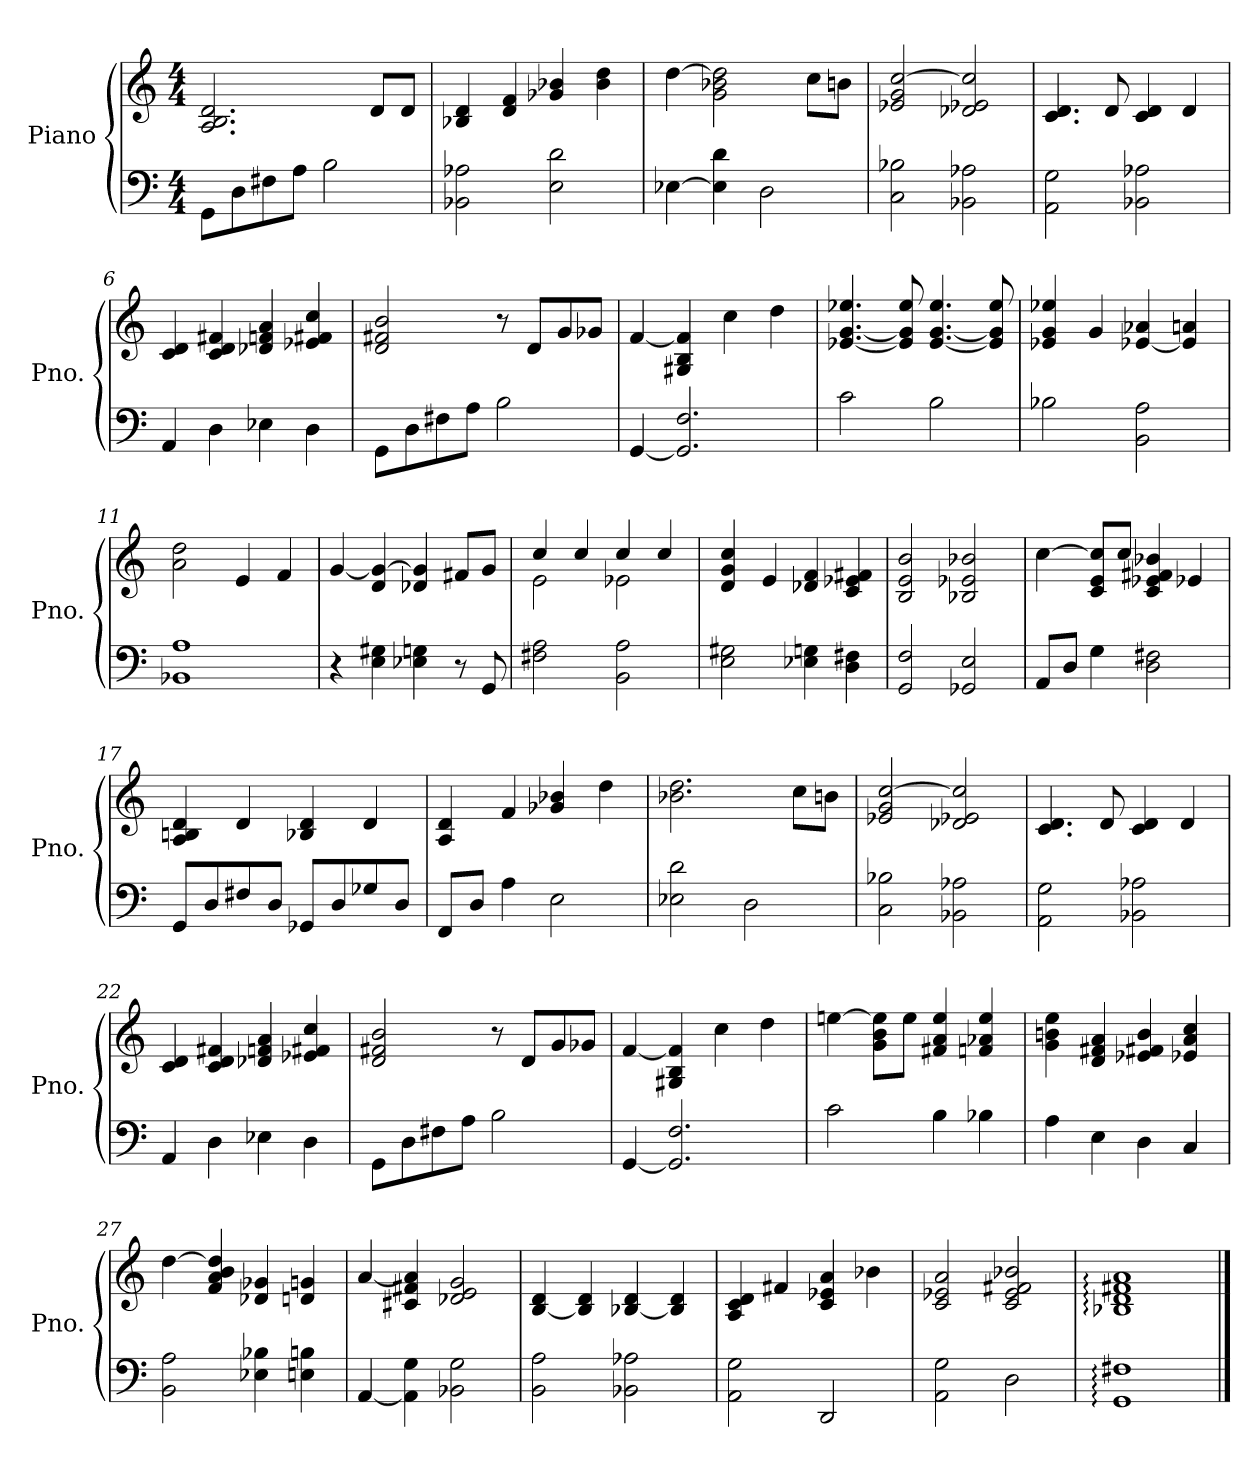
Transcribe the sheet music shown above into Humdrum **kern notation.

**kern	**kern
*part1	*part1
*staff2	*staff1
*I"Piano	*
*I'Pno.	*
*clefF4	*clefG2
*k[]	*k[]
*M4/4	*M4/4
=1	=1
8GG\L	2.A/ 2.B/ 2.d/
8D\	.
8F#X\	.
8A\J	.
2B\	.
.	8d/L
.	8d/J
=2	=2
2BB-X\ 2A-X\	4B-X/ 4d/
.	4d/ 4f/
2E\ 2d\	4g-X/ 4b-X/
.	4b-\ 4dd\
=3	=3
[4E-X\	[4dd\
4E-\] 4d\	2g\ 2b-X\ 2dd\]
2D\	.
.	8cc\L
.	8bn\J
=4	=4
2C\ 2B-X\	2e-X/ 2g/ [2cc/
2BB-X\ 2A-X\	2d-X/ 2e-X/ 2cc/]
=5	=5
2AA\ 2G\	4.c/ 4.d/
.	8d/
2BB-X\ 2A-X\	4c/ 4d/
.	4d/
=6	=6
4AA/	4c/ 4d/
4D\	4c/ 4d/ 4f#X/
4E-X\	4d-X/ 4fn/ 4a/
4D\	4e-X/ 4f#X/ 4cc/
!!LO:LB:g=z
=7	=7
8GG\L	2d/ 2f#X/ 2b/
8D\	.
8F#X\	.
8A\J	.
2B\	8r
.	8d/L
.	8g/
.	8g-X/J
=8	=8
[4GG/	[4f/
2.GG/] 2.F/	4G#X/ 4B/ 4f/]
.	4cc\
.	4dd\
=9	=9
2c\	[4.e-X/ [4.g/ 4.ee-X/
.	8e-/] 8g/] 8ee-/
2B\	[4.e-/ [4.g/ 4.ee-/
.	8e-/] 8g/] 8ee-/
=10	=10
2B-X\	4e-X/ 4g/ 4ee-X/
.	4g/
2BB\ 2A\	[4e-X/ 4a-X/
.	4e-/] 4an/
=11	=11
1BB-X 1A	2a\ 2dd\
.	4e/
.	4f/
=12	=12
4r	[4g/
4E\ 4G#X\	4d/ 4g/_
4E-X\ 4Gn\	4d-X/ 4g/]
8r	8f#X/L
8GG/	8g/J
=13	=13
*	*^
2F#X\ 2A\	4cc/	2e\
.	4cc/	.
2BB\ 2A\	4cc/	2e-X\
.	4cc/	.
*	*v	*v
!!LO:LB:g=z
=14	=14
2E\ 2G#X\	4d/ 4g/ 4cc/
.	4e/
4E-X\ 4Gn\	4d-X/ 4f/
4D\ 4F#X\	4c/ 4e-X/ 4f#X/
=15	=15
2GG/ 2F/	2B/ 2e/ 2b/
2GG-X/ 2E/	2B-X/ 2e-X/ 2b-X/
=16	=16
8AA/L	[4cc\
8D/J	.
4G\	8c/ 8e/ 8cc/]L
.	8cc/J
2D\ 2F#X\	4c/ 4e-X/ 4f#X/ 4b-X/
.	4e-X/
=17	=17
8GG/L	4A/ 4Bn/ 4d/
8D/	.
8F#X/	4d/
8D/J	.
8GG-X/L	4B-X/ 4d/
8D/	.
8G-X/	4d/
8D/J	.
=18	=18
8FF/L	4A/ 4d/
8D/J	.
4A\	4f/
2E\	4g-X/ 4b-X/
.	4dd\
=19	=19
2E-X\ 2d\	2.b-X\ 2.dd\
2D\	.
.	8cc\L
.	8bn\J
=20	=20
2C\ 2B-X\	2e-X/ 2g/ [2cc/
2BB-X\ 2A-X\	2d-X/ 2e-X/ 2cc/]
!!LO:LB:g=z
=21	=21
2AA\ 2G\	4.c/ 4.d/
.	8d/
2BB-X\ 2A-X\	4c/ 4d/
.	4d/
=22	=22
4AA/	4c/ 4d/
4D\	4c/ 4d/ 4f#X/
4E-X\	4d-X/ 4fn/ 4a/
4D\	4e-X/ 4f#X/ 4cc/
=23	=23
8GG\L	2d/ 2f#X/ 2b/
8D\	.
8F#X\	.
8A\J	.
2B\	8r
.	8d/L
.	8g/
.	8g-X/J
=24	=24
[4GG/	[4f/
2.GG/] 2.F/	4G#X/ 4B/ 4f/]
.	4cc\
.	4dd\
=25	=25
2c\	[4een\
.	8g\ 8b\ 8ee\]L
.	8ee\J
4B\	4f#X/ 4a/ 4ee/
4B-X\	4fn/ 4a-X/ 4ee/
=26	=26
4A\	4g\ 4bn\ 4ee\
4E\	4d/ 4f#X/ 4a/
4D\	4e-X/ 4f#X/ 4b/
4C/	4e-X/ 4a/ 4cc/
!!LO:LB:g=z
=27	=27
2BB\ 2A\	[4dd\
.	4f/ 4a/ 4b/ 4dd/]
4E-X\ 4B-X\	4d-X/ 4g-X/
4En\ 4Bn\	4dn/ 4gn/
=28	=28
[4AA/	[4a/
4AA\] 4G\	4c#X/ 4f#X/ 4a/]
2BB-X\ 2G\	2d-X/ 2e/ 2g/
=29	=29
2BB\ 2A\	[4B/ 4d/
.	4B/] 4d/
2BB-X\ 2A-X\	[4B-X/ 4d/
.	4B-/] 4d/
=30	=30
2AA\ 2G\	4A/ 4c/ 4d/
.	4f#X/
2DD/	4c/ 4e-X/ 4a/
.	4b-X\
=31	=31
2AA\ 2G\	2c/ 2e-X/ 2a/
2D\	2c/ 2e-/ 2f#X/ 2b-X/
=32	=32
1GG: 1F#X:	1B-X: 1d: 1f#X: 1a:
==	==
*-	*-
